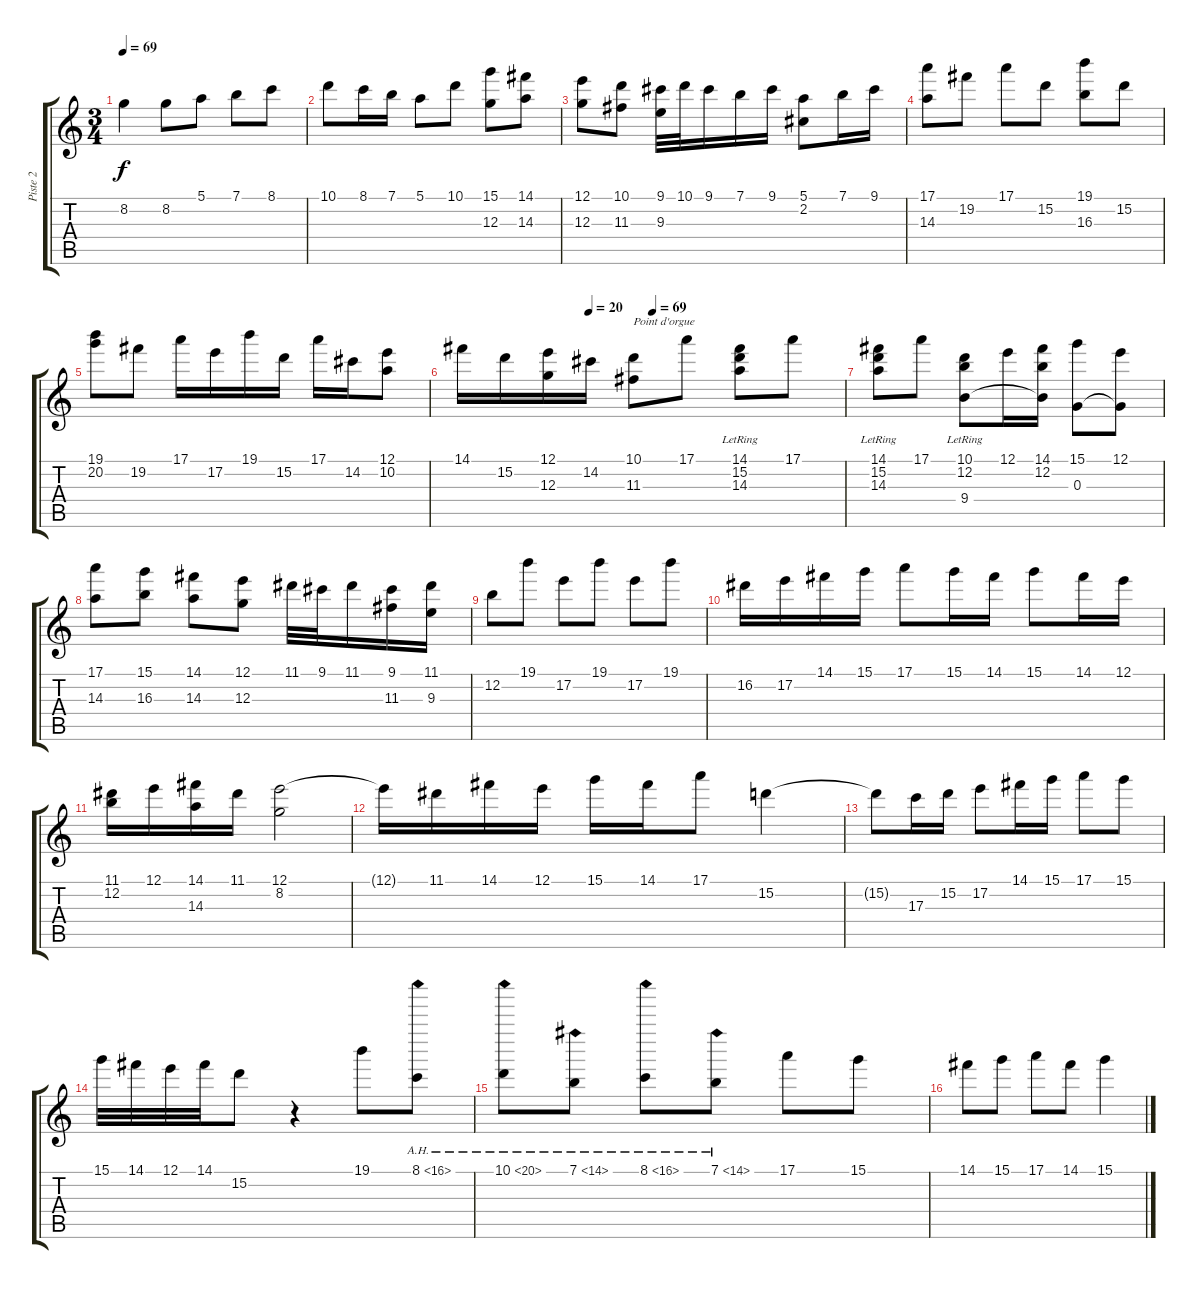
\track ("Piste 2" "Piste 2") {instrument acousticguitarnylon}
\staff {score tabs}
\tuning (E4 B3 G3 D3 A2 E2) {hide}
\ts (3 4)
\tempo 69
\clef g2
\ks c
8.2.4{dy f} 8.2.8 5.1.8 7.1.8 8.1.8 |
10.1.8 8.1.16 7.1.16 5.1.8 10.1.8 (15.1 12.3).8 (14.1 14.3).8 |
(12.1 12.3).8 (10.1 11.3).8 (9.1 9.3).32 10.1.32 9.1.16 7.1.16 9.1.16 (5.1 2.2).8 7.1.16 9.1.16 |
(17.1 14.3).8 19.2.8 17.1.8 15.2.8 (19.1 16.3).8 15.2.8 |
(19.1 20.2).8 19.2.8 17.1.16 17.2.16 19.1.16 15.2.16 17.1.16 14.2.16 (12.1 10.2).8 |
\tempo (69 0.5)
\tempo (20 0.3333333333333333)
14.1.16 15.2.16 (12.1 12.3).16 14.2.16 (10.1 11.3).8{txt "Point d'orgue"} 17.1.8 (14.1 15.2{lr} 14.3{lr}).8 17.1.8 |
(14.1 15.2{lr} 14.3{lr}).8 17.1.8 (10.1 12.2{lr} 9.4).8 12.1.16 (14.1 12.2 9.4{t}).16 (15.1 0.3).8 (12.1 0.3{t}).8 |
(17.1 14.3).8 (15.1 16.3).8 (14.1 14.3).8 (12.1 12.3).8 11.1.32 9.1.32 11.1.16 (9.1 11.3).16 (11.1 9.3).16 |
12.2.8 19.1.8 17.2.8 19.1.8 17.2.8 19.1.8 |
16.2.16 17.2.16 14.1.16 15.1.16 17.1.8 15.1.16 14.1.16 15.1.8 14.1.16 12.1.16 |
(11.1 12.2).16 12.1.16 (14.1 14.3).16 11.1.16 (12.1 8.2).2 |
12.1{t}.16 11.1.16 14.1.16 12.1.16 15.1.16 14.1.16 17.1.8 15.2.4 |
15.2{t}.8 17.3.16 15.2.16 17.2.8 14.1.16 15.1.16 17.1.8 15.1.8 |
15.1.32 14.1.32 12.1.32 14.1.32 15.2.8 r.4 19.1.8 8.1{ah 8}.8 |
10.1{ah 10}.8 7.1{ah 7}.8 8.1{ah 8}.8 7.1{ah 7}.8 17.1.8 15.1.8 |
14.1.8 15.1.8 17.1.8 14.1.8 15.1.4
